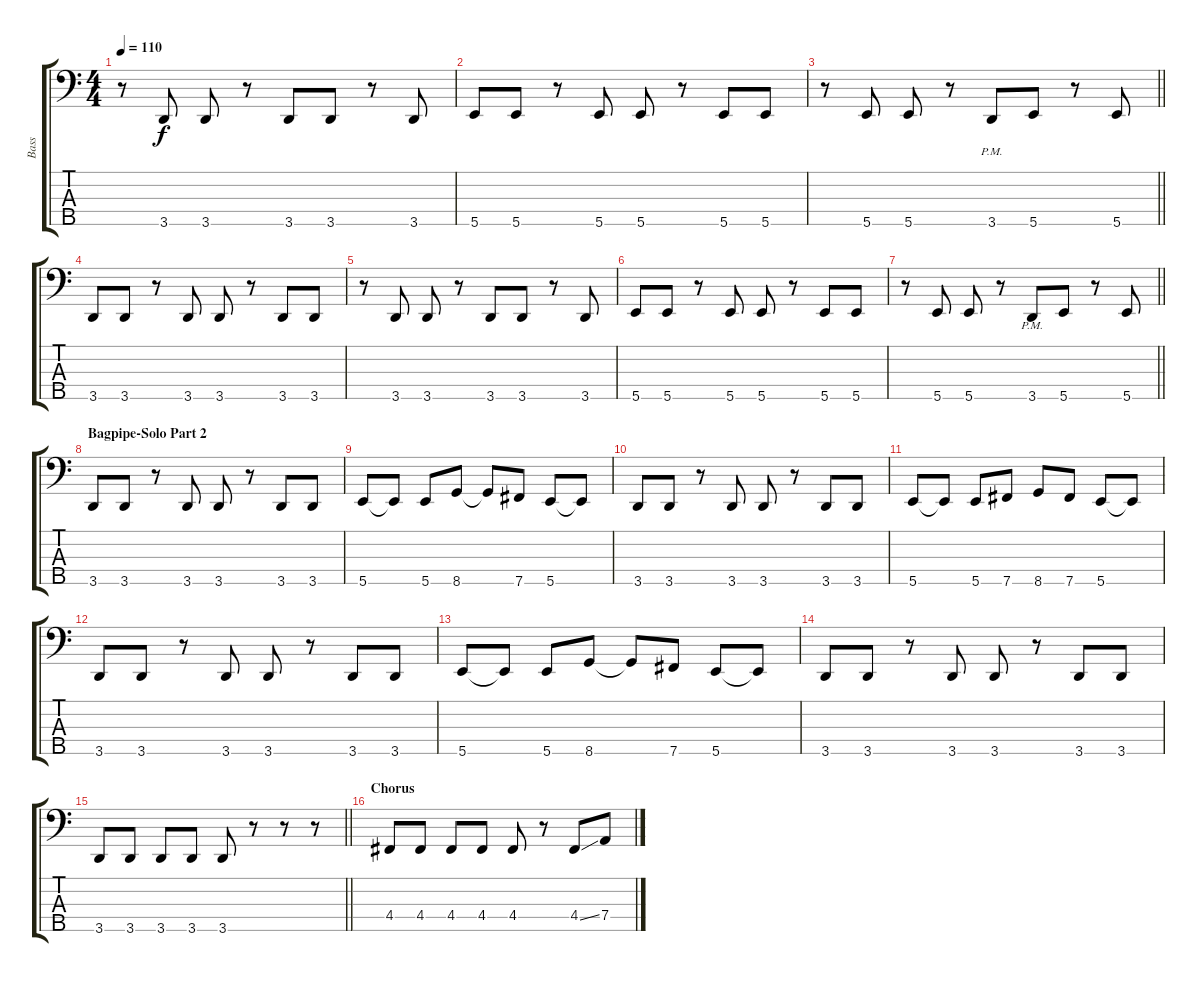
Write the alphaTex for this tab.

\track ("Bass" "Bass") {instrument electricbassfinger}
\staff {score tabs}
\tuning (G2 D2 A1 D1 B0) {hide}
\ts (4 4)
\tempo 110
\clef f4
\ks c
r.8{dy f} 3.5.8 3.5.8 r.8 3.5.8 3.5.8 r.8 3.5.8 |
5.5.8 5.5.8 r.8 5.5.8 5.5.8 r.8 5.5.8 5.5.8 |
\barLineRight lightlight
r.8 5.5.8 5.5.8 r.8 3.5{pm}.8 5.5.8 r.8 5.5.8 |
3.5.8 3.5.8 r.8 3.5.8 3.5.8 r.8 3.5.8 3.5.8 |
r.8 3.5.8 3.5.8 r.8 3.5.8 3.5.8 r.8 3.5.8 |
5.5.8 5.5.8 r.8 5.5.8 5.5.8 r.8 5.5.8 5.5.8 |
\barLineRight lightlight
r.8 5.5.8 5.5.8 r.8 3.5{pm}.8 5.5.8 r.8 5.5.8 |
\section ("" "Bagpipe-Solo Part 2")
3.5.8 3.5.8 r.8 3.5.8 3.5.8 r.8 3.5.8 3.5.8 |
5.5.8 5.5{t}.8 5.5.8 8.5.8 8.5{t}.8 7.5.8 5.5.8 5.5{t}.8 |
3.5.8 3.5.8 r.8 3.5.8 3.5.8 r.8 3.5.8 3.5.8 |
5.5.8 5.5{t}.8 5.5.8 7.5.8 8.5.8 7.5.8 5.5.8 5.5{t}.8 |
3.5.8 3.5.8 r.8 3.5.8 3.5.8 r.8 3.5.8 3.5.8 |
5.5.8 5.5{t}.8 5.5.8 8.5.8 8.5{t}.8 7.5.8 5.5.8 5.5{t}.8 |
3.5.8 3.5.8 r.8 3.5.8 3.5.8 r.8 3.5.8 3.5.8 |
\barLineRight lightlight
3.5.8 3.5.8 3.5.8 3.5.8 3.5.8 r.8 r.8 r.8 |
\section ("" "Chorus")
4.4.8 4.4.8 4.4.8 4.4.8 4.4.8 r.8 4.4{ss}.8 7.4.8
